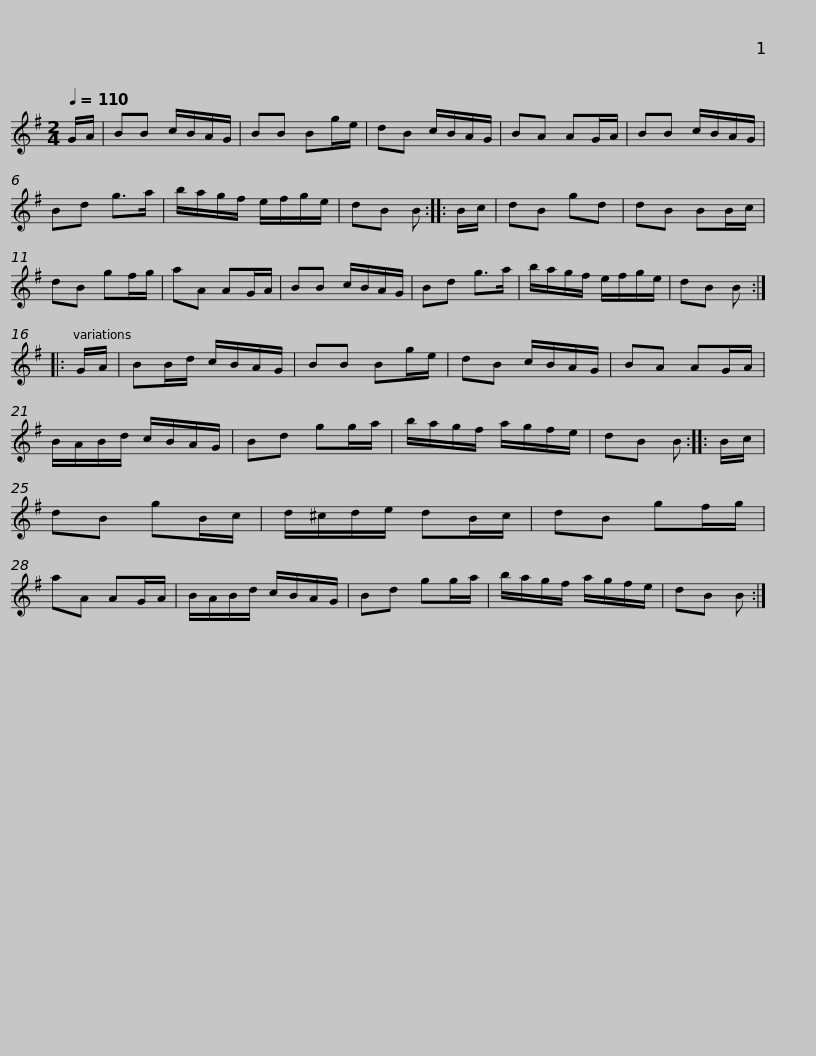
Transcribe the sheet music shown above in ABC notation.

X:1
L:1/8
Q:1/4=110
M:2/4
I:linebreak $
K:G
V:1 treble
V:1
 G/A/ | BB c/B/A/G/ | BB Bg/e/ | dB c/B/A/G/ | BA AG/A/ | %5
 BB c/B/A/G/ | Bd g>a | b/a/g/f/ e/f/g/e/ |$ dB B :: B/c/ | %10
 dB gd | dB BB/c/ | dB gf/g/ | aA AG/A/ | BB c/B/A/G/ | %15
 Bd g>a | b/a/g/f/ e/f/g/e/ |$ dB B :: G/A/ | BB/d/ c/B/A/G/ | %20
 BB Bg/e/ | dB c/B/A/G/ | BA AG/A/ | B/A/B/d/ c/B/A/G/ | Bd gg/a/ |$ %25
 b/a/g/f/ a/g/f/e/ | dB B :: B/c/ | dB gB/c/ | d/^c/d/e/ dB/c/ | %30
 dB gf/g/ | aA AG/A/ | B/A/B/d/ c/B/A/G/ |$ Bd gg/a/ | b/a/g/f/ a/g/f/e/ | %35
 dB B :| %36
